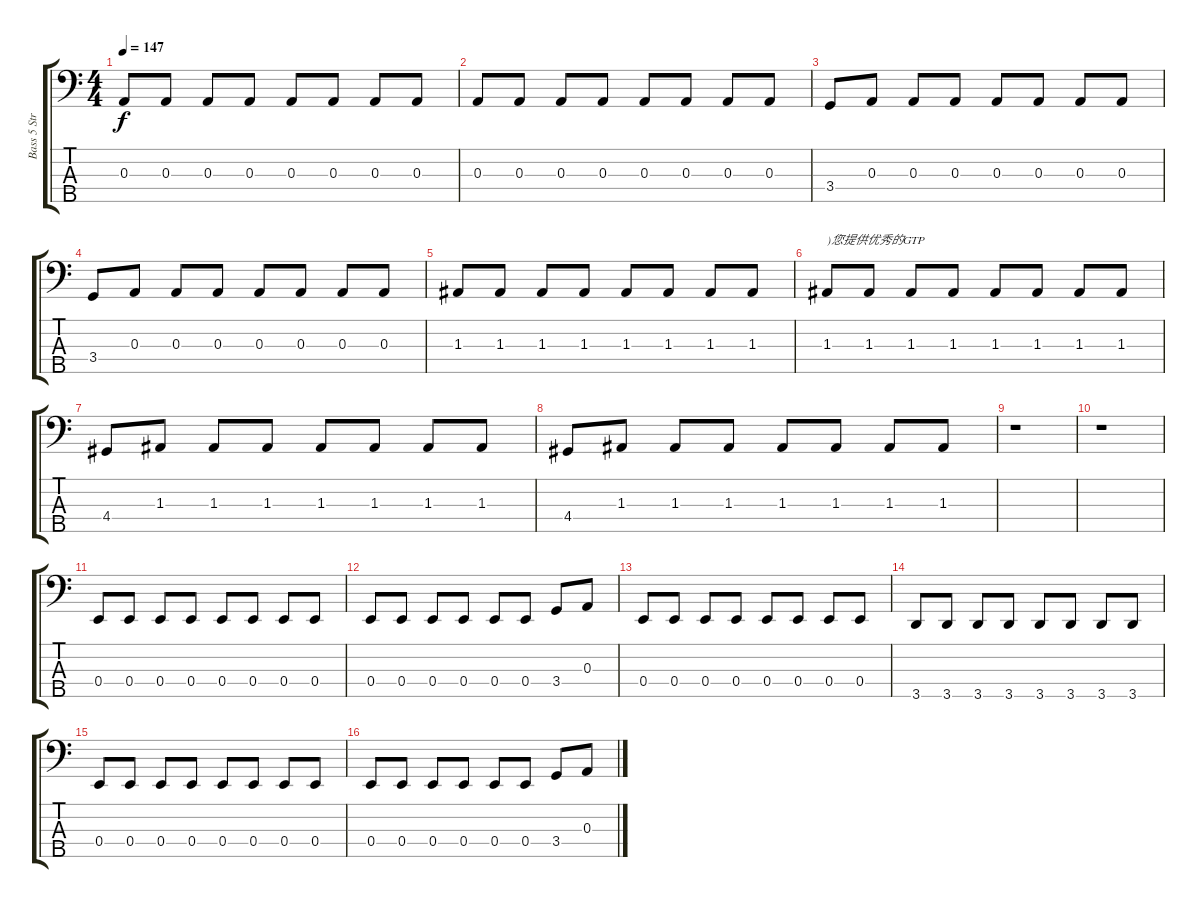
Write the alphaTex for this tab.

\track ("Bass 5 Strings" "Bass 5 Str") {instrument electricbassfinger}
\staff {score tabs}
\tuning (G2 D2 A1 E1 B0) {hide}
\ts (4 4)
\tempo 147
\clef f4
\ks c
0.3.8{dy f} 0.3.8 0.3.8 0.3.8 0.3.8 0.3.8 0.3.8 0.3.8 |
0.3.8 0.3.8 0.3.8 0.3.8 0.3.8 0.3.8 0.3.8 0.3.8 |
3.4.8 0.3.8 0.3.8 0.3.8 0.3.8 0.3.8 0.3.8 0.3.8 |
3.4.8 0.3.8 0.3.8 0.3.8 0.3.8 0.3.8 0.3.8 0.3.8 |
1.3.8 1.3.8 1.3.8 1.3.8 1.3.8 1.3.8 1.3.8 1.3.8 |
1.3.8{txt ")您提供优秀的GTP"} 1.3.8 1.3.8 1.3.8 1.3.8 1.3.8 1.3.8 1.3.8 |
4.4.8 1.3.8 1.3.8 1.3.8 1.3.8 1.3.8 1.3.8 1.3.8 |
4.4.8 1.3.8 1.3.8 1.3.8 1.3.8 1.3.8 1.3.8 1.3.8 |
r.1 |
r.1 |
0.4.8 0.4.8 0.4.8 0.4.8 0.4.8 0.4.8 0.4.8 0.4.8 |
0.4.8 0.4.8 0.4.8 0.4.8 0.4.8 0.4.8 3.4.8 0.3.8 |
0.4.8 0.4.8 0.4.8 0.4.8 0.4.8 0.4.8 0.4.8 0.4.8 |
3.5.8 3.5.8 3.5.8 3.5.8 3.5.8 3.5.8 3.5.8 3.5.8 |
0.4.8 0.4.8 0.4.8 0.4.8 0.4.8 0.4.8 0.4.8 0.4.8 |
0.4.8 0.4.8 0.4.8 0.4.8 0.4.8 0.4.8 3.4.8 0.3.8
